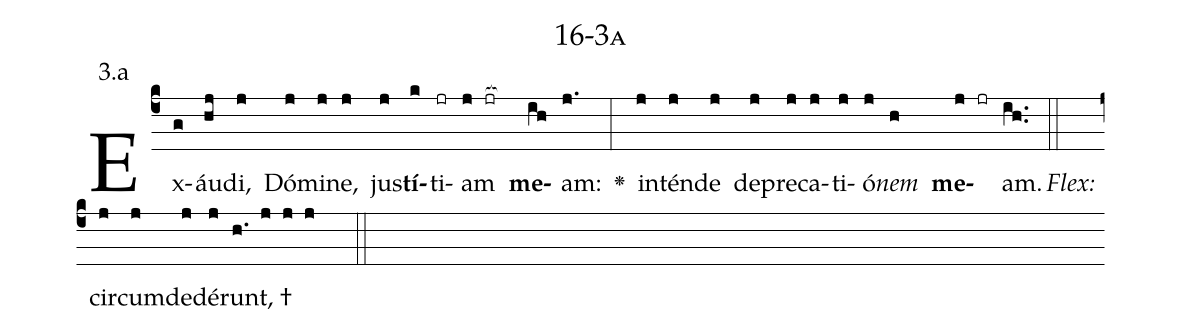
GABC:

name: 16-3a;
annotation: 3.a;
%%
(c4)Ex(g)áu(hj)di,(j) Dó(j)mi(j)ne,(j) jus(j)<b>tí</b>(k)ti(jr)am(j jr[ocb:1{]) <b>me</b>(ih[ocb:0}])am:(j.) <v>\greheightstar</v>(:) in(j)tén(j)de(j) de(j)pre(j)ca(j)ti(j)ó(j)<i>nem</i>(h) <b>me</b>(j jr)am.(ih..) (::)
<i>Flex:</i>()  cir(j)cum(j)de(j)dé(j)runt, †(h. j j j  ::)

%E(j) u(j) o(j) u(h) a(j) e.(ih..) (::)
